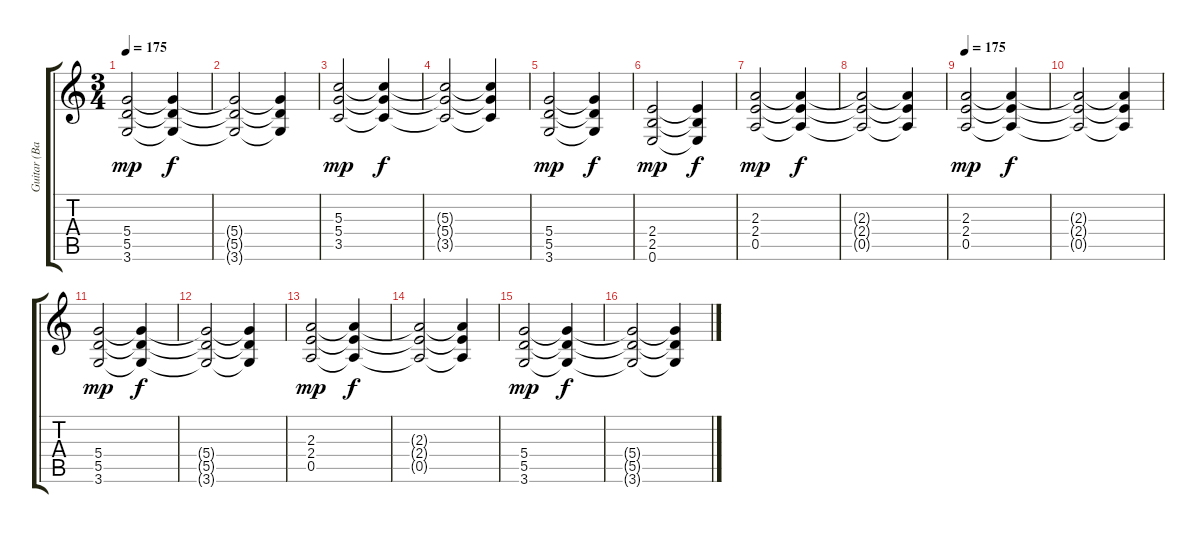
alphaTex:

\track ("Guitar (Back)" "Guitar (Ba") {instrument overdrivenguitar}
\staff {score tabs}
\tuning (E4 B3 G3 D3 A2 E2) {hide}
\ts (3 4)
\tempo 175
\clef g2
\ks c
(5.4 5.5 3.6).2{dy mp} (5.4{t} 5.5{t} 3.6{t}).4{dy f} |
(5.4{t} 5.5{t} 3.6{t}).2 (5.4{t} 5.5{t} 3.6{t}).4 |
(5.3 5.4 3.5).2{dy mp} (5.3{t} 5.4{t} 3.5{t}).4{dy f} |
(5.3{t} 5.4{t} 3.5{t}).2 (5.3{t} 5.4{t} 3.5{t}).4 |
(5.4 5.5 3.6).2{dy mp} (5.4{t} 5.5{t} 3.6{t}).4{dy f} |
(2.4 2.5 0.6).2{dy mp} (2.4{t} 2.5{t} 0.6{t}).4{dy f} |
(2.3 2.4 0.5).2{dy mp} (2.3{t} 2.4{t} 0.5{t}).4{dy f} |
(2.3{t} 2.4{t} 0.5{t}).2 (2.3{t} 2.4{t} 0.5{t}).4 |
\tempo 175
(2.3 2.4 0.5).2{dy mp volume 10 instrument overdrivenguitar} (2.3{t} 2.4{t} 0.5{t}).4{dy f} |
(2.3{t} 2.4{t} 0.5{t}).2 (2.3{t} 2.4{t} 0.5{t}).4 |
(5.4 5.5 3.6).2{dy mp} (5.4{t} 5.5{t} 3.6{t}).4{dy f} |
(5.4{t} 5.5{t} 3.6{t}).2 (5.4{t} 5.5{t} 3.6{t}).4 |
(2.3 2.4 0.5).2{dy mp} (2.3{t} 2.4{t} 0.5{t}).4{dy f} |
(2.3{t} 2.4{t} 0.5{t}).2 (2.3{t} 2.4{t} 0.5{t}).4 |
(5.4 5.5 3.6).2{dy mp} (5.4{t} 5.5{t} 3.6{t}).4{dy f} |
(5.4{t} 5.5{t} 3.6{t}).2 (5.4{t} 5.5{t} 3.6{t}).4
